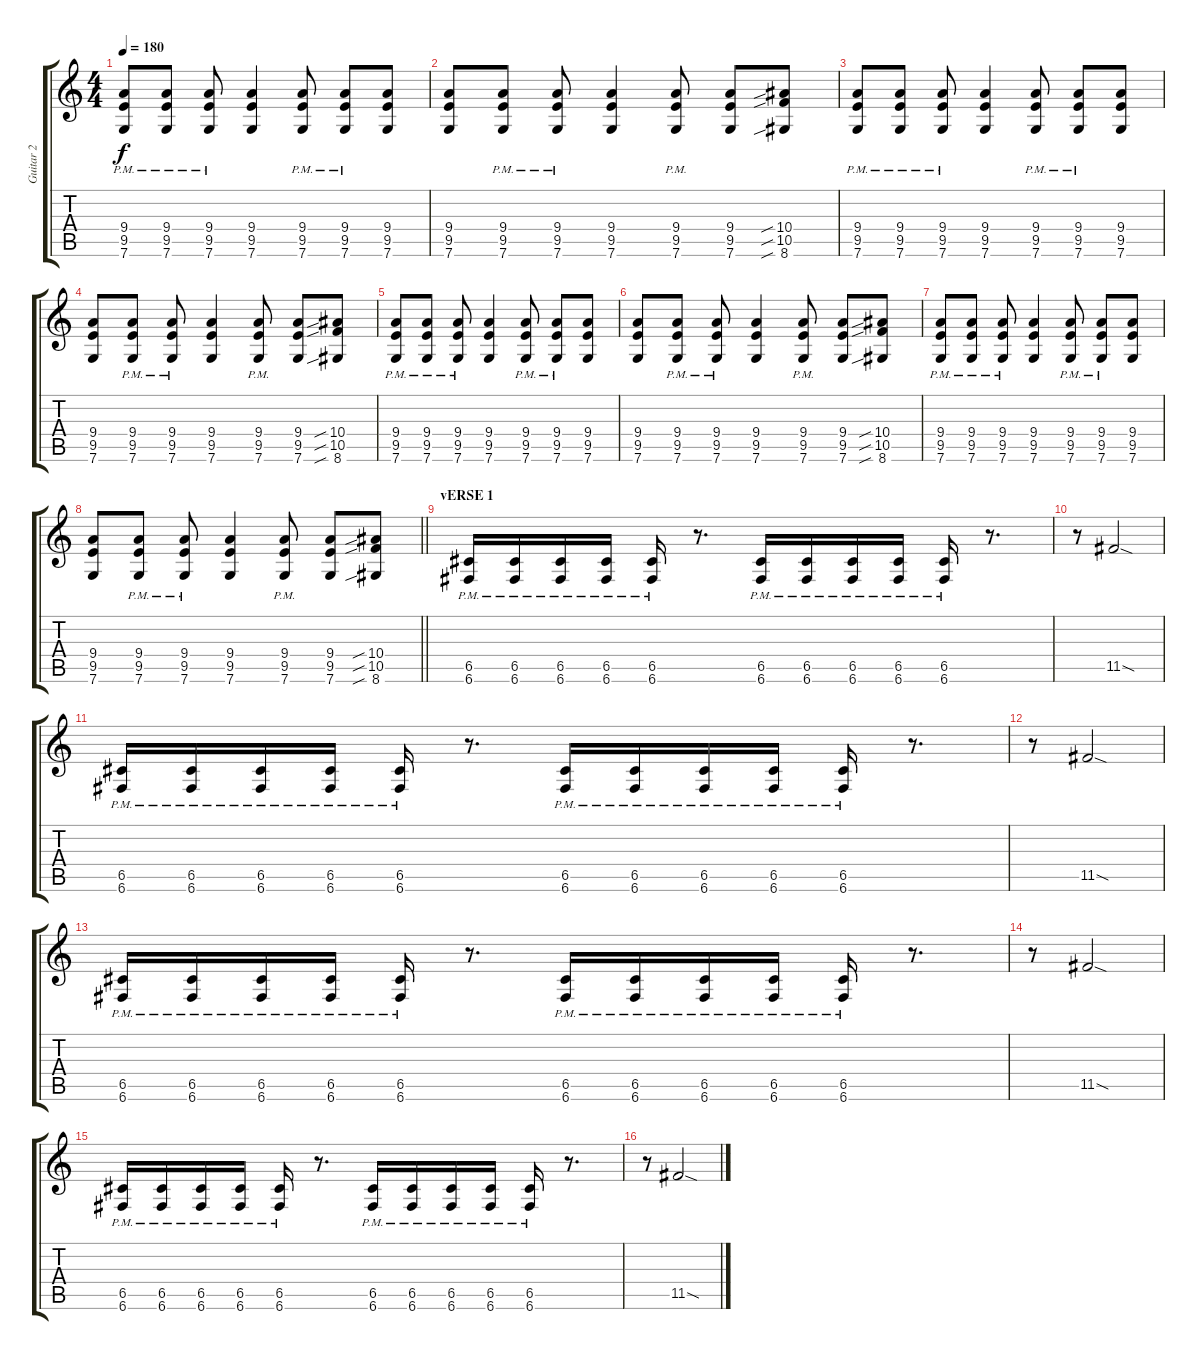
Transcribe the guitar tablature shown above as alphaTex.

\track ("Guitar 2" "Guitar 2") {instrument overdrivenguitar}
\staff {score tabs}
\tuning (D4 A3 F3 C3 G2 C2) {hide}
\ts (4 4)
\tempo 180
\clef g2
\ks c
(9.4{pm} 9.5{pm} 7.6{pm}).8{dy f} (9.4{pm} 9.5{pm} 7.6{pm}).8 (9.4{pm} 9.5{pm} 7.6{pm}).8 (9.4 9.5 7.6).4 (9.4{pm} 9.5{pm} 7.6{pm}).8 (9.4{pm} 9.5{pm} 7.6{pm}).8 (9.4 9.5 7.6).8 |
(9.4 9.5 7.6).8 (9.4{pm} 9.5{pm} 7.6{pm}).8 (9.4{pm} 9.5{pm} 7.6{pm}).8 (9.4 9.5 7.6).4 (9.4{pm} 9.5{pm} 7.6{pm}).8 (9.4 9.5 7.6).8 (10.4{sib} 10.5{sib} 8.6{sib}).8 |
(9.4{pm} 9.5{pm} 7.6{pm}).8 (9.4{pm} 9.5{pm} 7.6{pm}).8 (9.4{pm} 9.5{pm} 7.6{pm}).8 (9.4 9.5 7.6).4 (9.4{pm} 9.5{pm} 7.6{pm}).8 (9.4{pm} 9.5{pm} 7.6{pm}).8 (9.4 9.5 7.6).8 |
(9.4 9.5 7.6).8 (9.4{pm} 9.5{pm} 7.6{pm}).8 (9.4{pm} 9.5{pm} 7.6{pm}).8 (9.4 9.5 7.6).4 (9.4{pm} 9.5{pm} 7.6{pm}).8 (9.4 9.5 7.6).8 (10.4{sib} 10.5{sib} 8.6{sib}).8 |
(9.4{pm} 9.5{pm} 7.6{pm}).8 (9.4{pm} 9.5{pm} 7.6{pm}).8 (9.4{pm} 9.5{pm} 7.6{pm}).8 (9.4 9.5 7.6).4 (9.4{pm} 9.5{pm} 7.6{pm}).8 (9.4{pm} 9.5{pm} 7.6{pm}).8 (9.4 9.5 7.6).8 |
(9.4 9.5 7.6).8 (9.4{pm} 9.5{pm} 7.6{pm}).8 (9.4{pm} 9.5{pm} 7.6{pm}).8 (9.4 9.5 7.6).4 (9.4{pm} 9.5{pm} 7.6{pm}).8 (9.4 9.5 7.6).8 (10.4{sib} 10.5{sib} 8.6{sib}).8 |
(9.4{pm} 9.5{pm} 7.6{pm}).8 (9.4{pm} 9.5{pm} 7.6{pm}).8 (9.4{pm} 9.5{pm} 7.6{pm}).8 (9.4 9.5 7.6).4 (9.4{pm} 9.5{pm} 7.6{pm}).8 (9.4{pm} 9.5{pm} 7.6{pm}).8 (9.4 9.5 7.6).8 |
\barLineRight lightlight
(9.4 9.5 7.6).8 (9.4{pm} 9.5{pm} 7.6{pm}).8 (9.4{pm} 9.5{pm} 7.6{pm}).8 (9.4 9.5 7.6).4 (9.4{pm} 9.5{pm} 7.6{pm}).8 (9.4 9.5 7.6).8 (10.4{sib} 10.5{sib} 8.6{sib}).8 |
\section ("" "vERSE 1")
(6.5{pm} 6.6{pm}).16 (6.5{pm} 6.6{pm}).16 (6.5{pm} 6.6{pm}).16 (6.5{pm} 6.6{pm}).16 (6.5{pm} 6.6{pm}).16 r.8{d} (6.5{pm} 6.6{pm}).16 (6.5{pm} 6.6{pm}).16 (6.5{pm} 6.6{pm}).16 (6.5{pm} 6.6{pm}).16 (6.5{pm} 6.6{pm}).16 r.8{d} |
r.8 11.5{sod}.2 |
(6.5{pm} 6.6{pm}).16 (6.5{pm} 6.6{pm}).16 (6.5{pm} 6.6{pm}).16 (6.5{pm} 6.6{pm}).16 (6.5{pm} 6.6{pm}).16 r.8{d} (6.5{pm} 6.6{pm}).16 (6.5{pm} 6.6{pm}).16 (6.5{pm} 6.6{pm}).16 (6.5{pm} 6.6{pm}).16 (6.5{pm} 6.6{pm}).16 r.8{d} |
r.8 11.5{sod}.2 |
(6.5{pm} 6.6{pm}).16 (6.5{pm} 6.6{pm}).16 (6.5{pm} 6.6{pm}).16 (6.5{pm} 6.6{pm}).16 (6.5{pm} 6.6{pm}).16 r.8{d} (6.5{pm} 6.6{pm}).16 (6.5{pm} 6.6{pm}).16 (6.5{pm} 6.6{pm}).16 (6.5{pm} 6.6{pm}).16 (6.5{pm} 6.6{pm}).16 r.8{d} |
r.8 11.5{sod}.2 |
(6.5{pm} 6.6{pm}).16 (6.5{pm} 6.6{pm}).16 (6.5{pm} 6.6{pm}).16 (6.5{pm} 6.6{pm}).16 (6.5{pm} 6.6{pm}).16 r.8{d} (6.5{pm} 6.6{pm}).16 (6.5{pm} 6.6{pm}).16 (6.5{pm} 6.6{pm}).16 (6.5{pm} 6.6{pm}).16 (6.5{pm} 6.6{pm}).16 r.8{d} |
r.8 11.5{sod}.2
